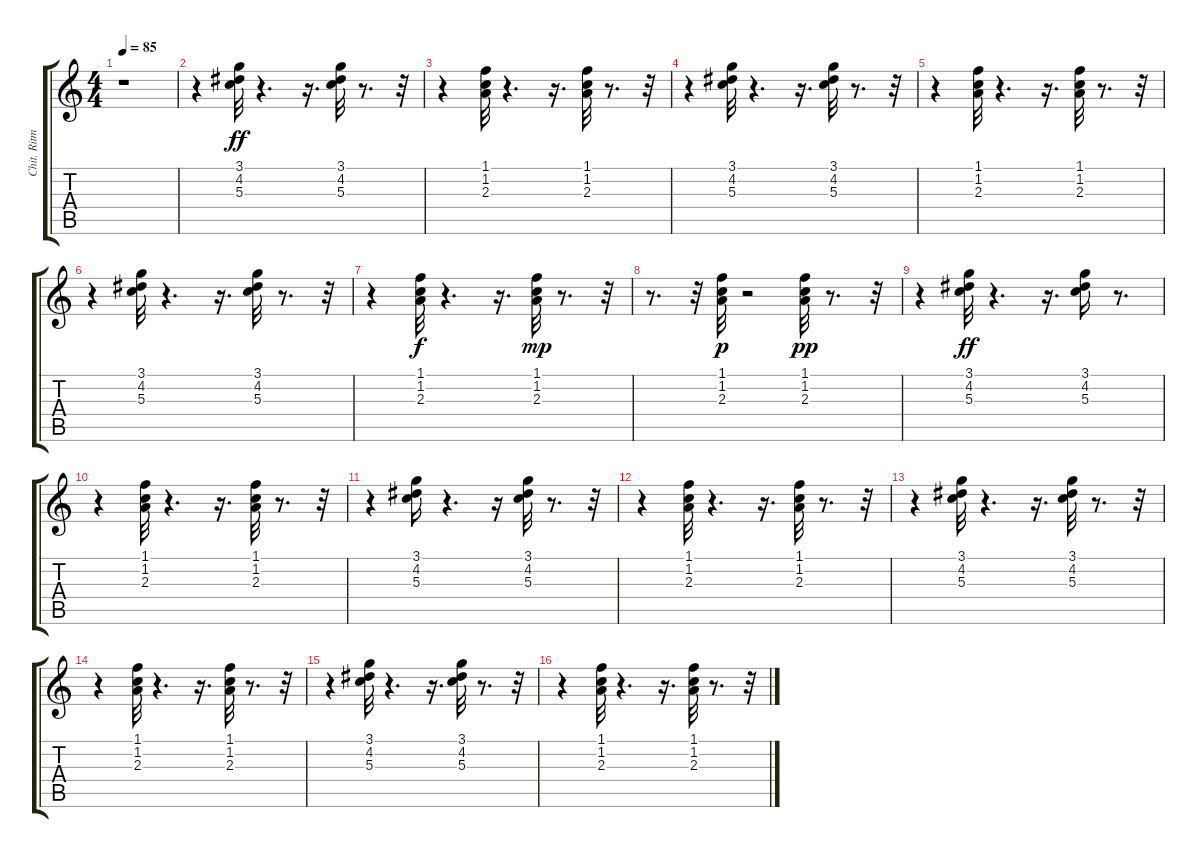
\track ("Chit. Ritm" "Chit. Ritm") {instrument electricguitarclean}
\staff {score tabs}
\tuning (E4 B3 G3 D3 A2 E2) {hide}
\ts (4 4)
\tempo 85
\clef g2
\ks c
r.1{dy ff} |
r.4 (3.1 4.2 5.3).32 r.4{d} r.16{d} (3.1 4.2 5.3).32 r.8{d} r.32 |
r.4 (1.1 1.2 2.3).32 r.4{d} r.16{d} (1.1 1.2 2.3).32 r.8{d} r.32 |
r.4 (3.1 4.2 5.3).32 r.4{d} r.16{d} (3.1 4.2 5.3).32 r.8{d} r.32 |
r.4 (1.1 1.2 2.3).32 r.4{d} r.16{d} (1.1 1.2 2.3).32 r.8{d} r.32 |
r.4 (3.1 4.2 5.3).32 r.4{d} r.16{d} (3.1 4.2 5.3).32 r.8{d} r.32 |
r.4 (1.1 1.2 2.3).32{dy f} r.4{d} r.16{d} (1.1 1.2 2.3).32{dy mp} r.8{d} r.32 |
r.8{d} r.32 (1.1 1.2 2.3).32{dy p} r.2 (1.1 1.2 2.3).32{dy pp} r.8{d} r.32 |
r.4 (3.1 4.2 5.3).32{dy ff} r.4{d} r.16{d} (3.1 4.2 5.3).16 r.8{d} |
r.4 (1.1 1.2 2.3).32 r.4{d} r.16{d} (1.1 1.2 2.3).32 r.8{d} r.32 |
r.4 (3.1 4.2 5.3).16 r.4{d} r.16 (3.1 4.2 5.3).32 r.8{d} r.32 |
r.4 (1.1 1.2 2.3).32 r.4{d} r.16{d} (1.1 1.2 2.3).32 r.8{d} r.32 |
r.4 (3.1 4.2 5.3).32 r.4{d} r.16{d} (3.1 4.2 5.3).32 r.8{d} r.32 |
r.4 (1.1 1.2 2.3).32 r.4{d} r.16{d} (1.1 1.2 2.3).32 r.8{d} r.32 |
r.4 (3.1 4.2 5.3).32 r.4{d} r.16{d} (3.1 4.2 5.3).32 r.8{d} r.32 |
r.4 (1.1 1.2 2.3).32 r.4{d} r.16{d} (1.1 1.2 2.3).32 r.8{d} r.32
